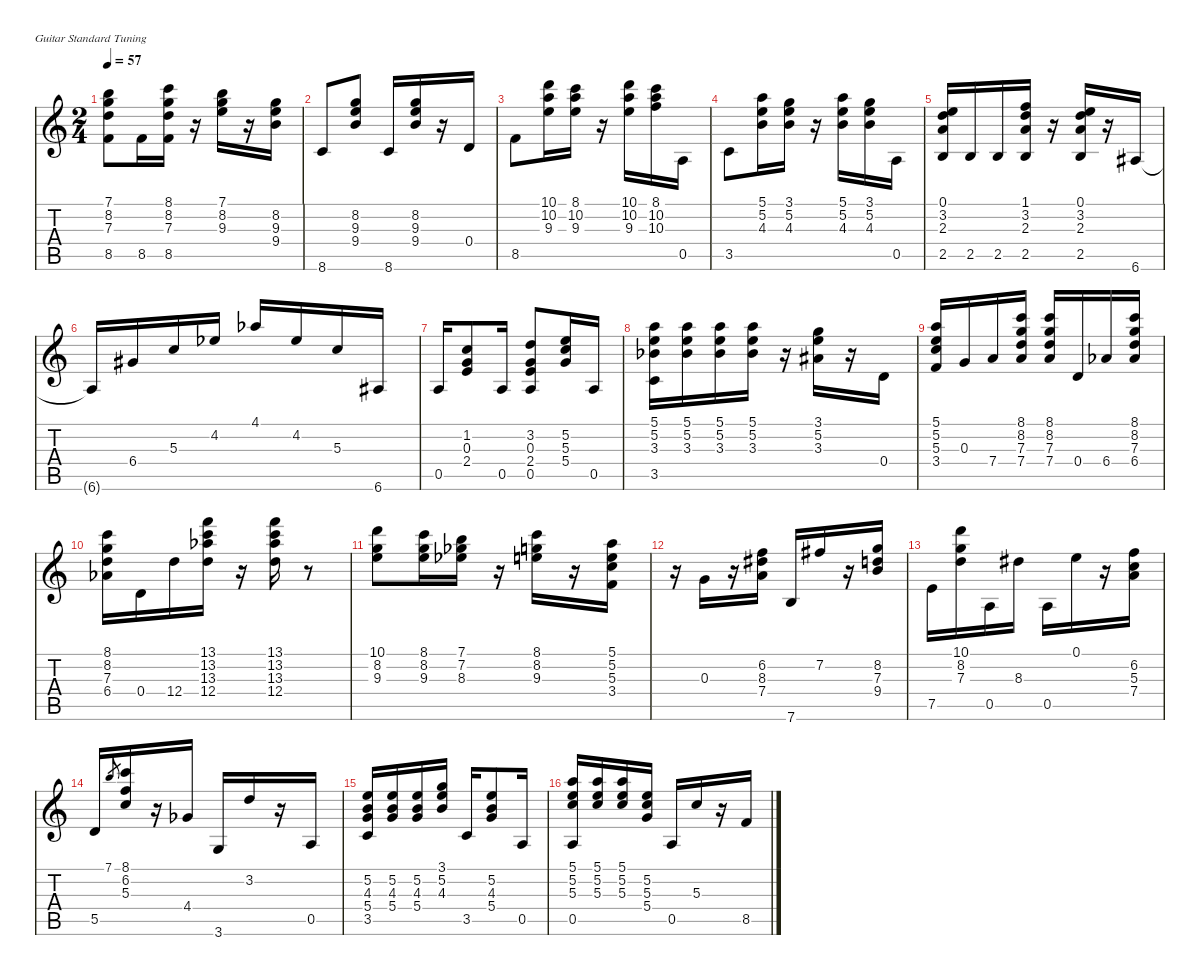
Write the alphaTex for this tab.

\defaultSystemsLayout 4
\hideDynamics
\bracketExtendMode nobrackets
\singleTrackTrackNamePolicy hidden
\multiTrackTrackNamePolicy hidden
\firstSystemTrackNameOrientation horizontal
\otherSystemsTrackNameOrientation horizontal
\extendBarLines
\chordDiagramsInScore
\track ("Classical Guitar" "Classical Guitar") {instrument brightacousticpiano}
\staff {score tabs}
\tuning (E4 B3 G3 D3 A2 E2)
\displaytranspose 12
\ts (2 4)
\tempo 57
\clef g2
\ks c
(7.1 8.2 7.3 8.5).8{dy mf beam Down} 8.5.16{beam Down} (8.1 8.2 7.3 8.5).16{beam Down} r.16{beam Down} (7.1 8.2 9.3).16{beam Down} r.16{beam Down} (8.2 9.3 9.4).16{beam Down} |
8.6.8{beam Up} (8.2 9.3 9.4).8{beam Up} 8.6.16{beam Up} (8.2 9.3 9.4).16{beam Up} r.16{beam Up} 0.4.16{beam Up} |
8.5.8{beam Down} (10.1 10.2 9.3).16{beam Down} (8.1 10.2 9.3).16{beam Down} r.16{beam Down} (10.2 9.3 10.1).16{beam Down} (8.1 10.2 10.3).16{beam Down} 0.5.16{beam Down} |
3.5.8{beam Down} (5.1 5.2 4.3).16{beam Down} (3.1 5.2 4.3).16{beam Down} r.16{beam Down} (5.1 5.2 4.3).16{beam Up} (3.1 5.2 4.3).16{beam Up} 0.5.16{beam Up} |
(0.1 3.2 2.3 2.5).16{beam Up} 2.5.16{beam Up} 2.5.16{beam Up} (2.5 1.1 3.2 2.3).16{beam Up} r.16{beam Up} (0.1 3.2 2.3 2.5).16{beam Up} r.16{beam Up} 6.6{acc #}.16{beam Up} |
6.6{t acc #}.16{beam Up} 6.4{acc #}.16{beam Up} 5.3.16{beam Up} 4.2{acc b}.16{beam Up} 4.1{acc b}.16{beam Up} 4.2{acc b}.16{beam Up} 5.3.16{beam Up} 6.6{acc #}.16{beam Up} |
0.5.16{beam Up} (1.2 0.3 2.4).8{beam Up} 0.5.16{beam Up} (3.2 0.3 2.4 0.5).8{beam Up} (5.2 5.3 5.4).16{beam Up} 0.5.16{beam Up} |
(5.1 5.2 3.3{acc b} 3.5).16{beam Down} (5.1 5.2 3.3{acc b}).16{beam Down} (5.1 5.2 3.3{acc b}).16{beam Down} (5.1 5.2 3.3{acc b}).16{beam Down} r.16{beam Down} (3.1 5.2 3.3{acc #}).16{beam Down} r.16{beam Down} 0.4.16{beam Down} |
(5.1 5.2 5.3 3.4).16{beam Up} 0.3.16{beam Up} 7.4.16{beam Up} (8.1 8.2 7.3 7.4).16{beam Up} (8.1 8.2 7.3 7.4).16{beam Up} 0.4.16{beam Up} 6.4{acc b}.16{beam Up} (8.1 8.2 7.3 6.4{acc b}).16{beam Up} |
(8.1 8.2 7.3 6.4{acc b}).16{beam Down} 0.4.16{beam Down} 12.4.16{beam Down} (12.4 13.3{acc b} 13.2 13.1).16{beam Down} r.16{beam Down} (13.1 13.2 13.3{acc b} 12.4).16{beam Down} r.8{beam Down} |
(10.1 8.2 9.3).8{beam Down} (8.1 8.2 9.3).16{beam Down} (7.1 7.2{acc b} 8.3{acc b}).16{beam Down} r.16{beam Down} (8.1 8.2 9.3).16{beam Down} r.16{beam Down} (5.1 5.2 5.3 3.4).16{beam Down} |
r.16{beam Down} 0.3.16{beam Down} r.16{beam Down} (6.2 8.3{acc #} 7.4).16{beam Down} 7.6.16{beam Up} 7.2{acc #}.16{beam Up} r.16{beam Up} (8.2 7.3 9.4).16{beam Up} |
7.5.16{beam Down} (10.1 8.2 7.3).16{beam Down} 0.5.16{beam Down} 8.3{acc #}.16{beam Down} 0.5.16{beam Down} 0.1.16{beam Down} r.16{beam Down} (6.2 5.3 7.4).16{beam Down} |
5.5.16{beam Up} 7.1.8{gr beam Up} (8.1 6.2 5.3).16{beam Up} r.16{beam Up} 4.4{acc b}.16{beam Up} 3.6.16{beam Up} 3.2.16{beam Up} r.16{beam Up} 0.5.16{beam Up} |
(3.5 5.2 4.3 5.4).16{beam Up} (5.2 4.3 5.4).16{beam Up} (5.2 4.3 5.4).16{beam Up} (3.1 5.2 4.3).16{beam Up} 3.5.16{beam Up} (5.2 4.3 5.4).8{beam Up} 0.5.16{beam Up} |
(5.1 5.2 5.3 0.5).16{beam Up} (5.1 5.2 5.3).16{beam Up} (5.1 5.2 5.3).16{beam Up} (5.4 5.3 5.2).16{beam Up} 0.5.16{beam Up} 5.3.16{beam Up} r.16{beam Up} 8.5.16{beam Up}
